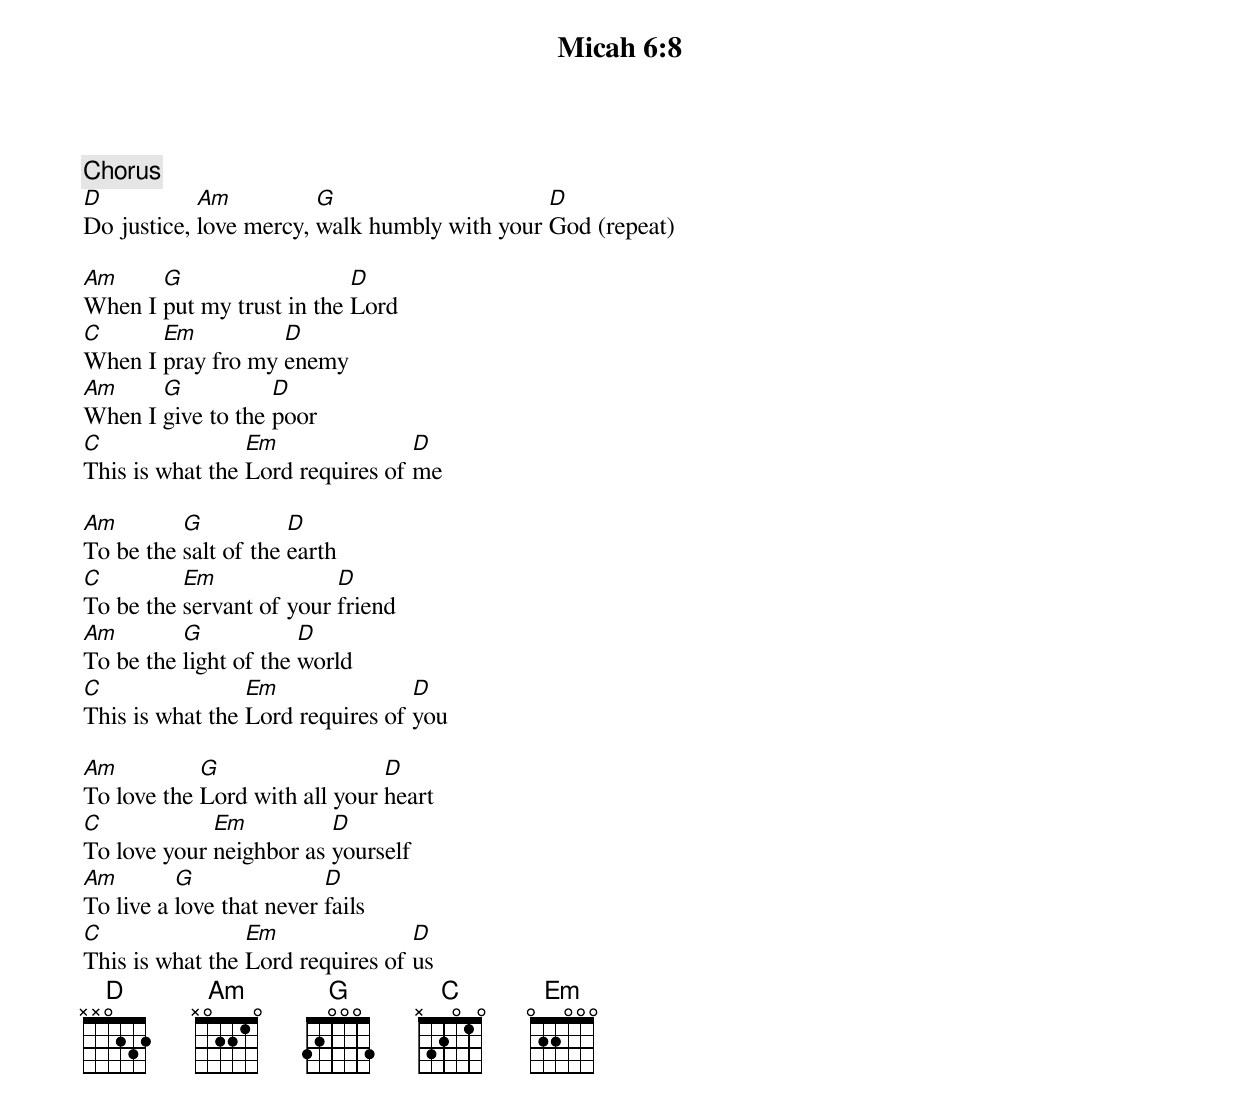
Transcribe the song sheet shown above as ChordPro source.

{Title: Micah 6:8}
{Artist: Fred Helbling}

{Chorus}
[D]Do justice, [Am]love mercy, [G]walk humbly with your [D]God (repeat)

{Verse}
[Am]When I [G]put my trust in the [D]Lord
[C]When I [Em]pray fro my [D]enemy
[Am]When I [G]give to the [D]poor
[C]This is what the [Em]Lord requires of [D]me

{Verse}
[Am]To be the [G]salt of the [D]earth
[C]To be the [Em]servant of your [D]friend
[Am]To be the [G]light of the [D]world
[C]This is what the [Em]Lord requires of [D]you

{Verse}
[Am]To love the [G]Lord with all your [D]heart
[C]To love your [Em]neighbor as [D]yourself
[Am]To live a [G]love that never [D]fails
[C]This is what the [Em]Lord requires of [D]us
